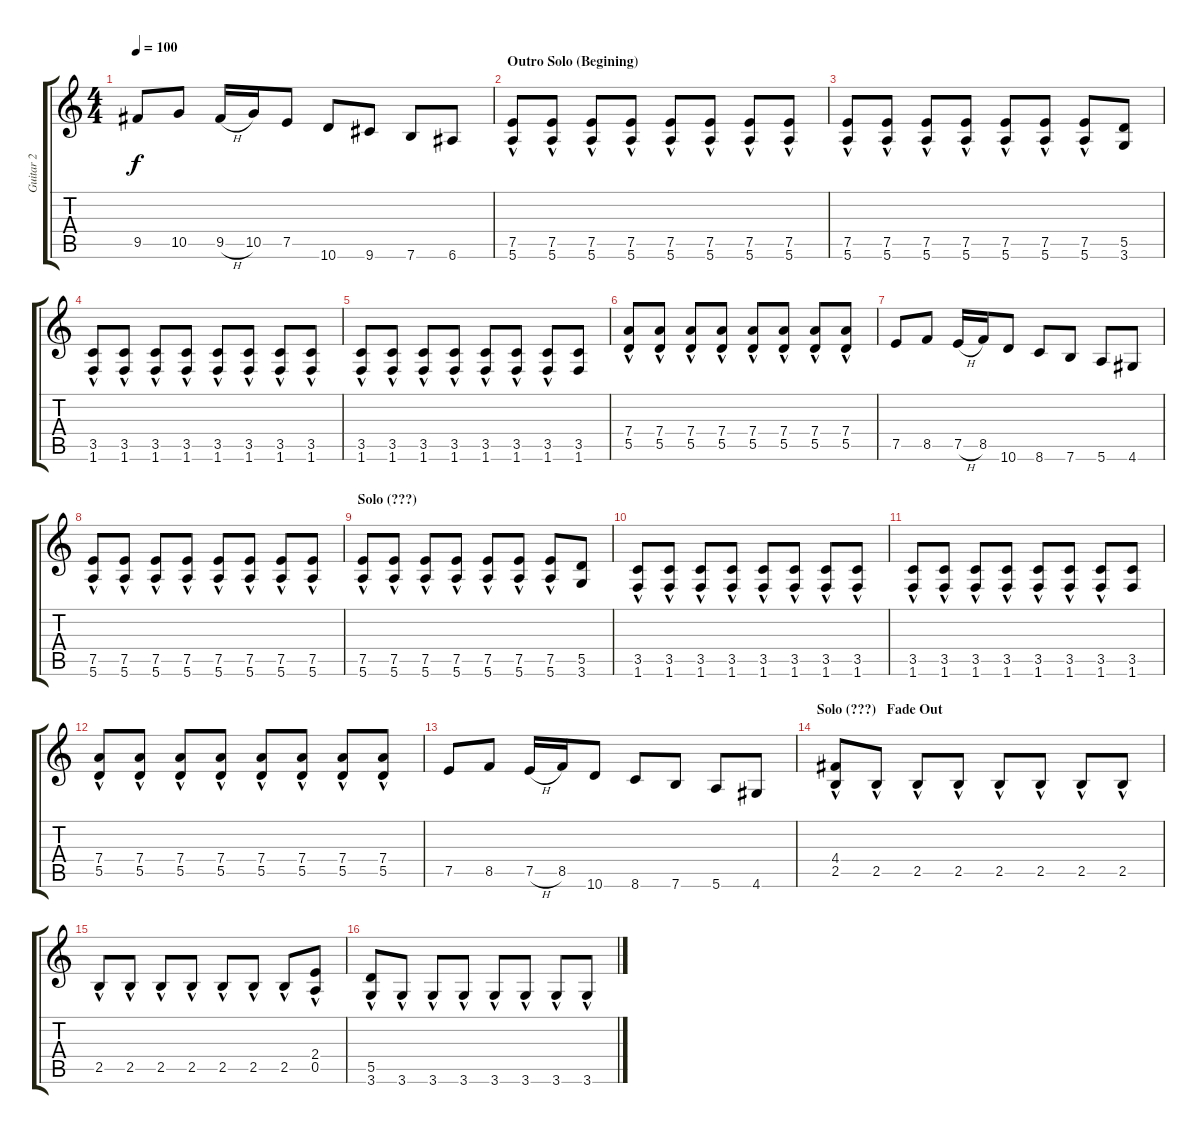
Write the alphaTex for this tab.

\track ("Guitar 2" "Guitar 2") {instrument distortionguitar}
\staff {score tabs}
\tuning (E4 B3 G3 D3 A2 E2) {hide}
\ts (4 4)
\tempo 100
\clef g2
\ks c
9.5.8{dy f} 10.5.8 9.5{h}.16 10.5.16 7.5.8 10.6.8 9.6.8 7.6.8 6.6.8 |
\section ("" "Outro Solo (Begining)")
(7.5{hac} 5.6{hac}).8 (7.5{hac} 5.6{hac}).8 (7.5{hac} 5.6{hac}).8 (7.5{hac} 5.6{hac}).8 (7.5{hac} 5.6{hac}).8 (7.5{hac} 5.6{hac}).8 (7.5{hac} 5.6{hac}).8 (7.5{hac} 5.6{hac}).8 |
(7.5{hac} 5.6{hac}).8 (7.5{hac} 5.6{hac}).8 (7.5{hac} 5.6{hac}).8 (7.5{hac} 5.6{hac}).8 (7.5{hac} 5.6{hac}).8 (7.5{hac} 5.6{hac}).8 (7.5{hac} 5.6{hac}).8 (5.5 3.6).8 |
(3.5{hac} 1.6{hac}).8 (3.5{hac} 1.6{hac}).8 (3.5{hac} 1.6{hac}).8 (3.5{hac} 1.6{hac}).8 (3.5{hac} 1.6{hac}).8 (3.5{hac} 1.6{hac}).8 (3.5{hac} 1.6{hac}).8 (3.5{hac} 1.6{hac}).8 |
(3.5{hac} 1.6{hac}).8 (3.5{hac} 1.6{hac}).8 (3.5{hac} 1.6{hac}).8 (3.5{hac} 1.6{hac}).8 (3.5{hac} 1.6{hac}).8 (3.5{hac} 1.6{hac}).8 (3.5{hac} 1.6{hac}).8 (3.5 1.6).8 |
(7.4{hac} 5.5{hac}).8 (7.4{hac} 5.5{hac}).8 (7.4{hac} 5.5{hac}).8 (7.4{hac} 5.5{hac}).8 (7.4{hac} 5.5{hac}).8 (7.4{hac} 5.5{hac}).8 (7.4{hac} 5.5{hac}).8 (7.4{hac} 5.5{hac}).8 |
7.5.8 8.5.8 7.5{h}.16 8.5.16 10.6.8 8.6.8 7.6.8 5.6.8 4.6.8 |
(7.5{hac} 5.6{hac}).8 (7.5{hac} 5.6{hac}).8 (7.5{hac} 5.6{hac}).8 (7.5{hac} 5.6{hac}).8 (7.5{hac} 5.6{hac}).8 (7.5{hac} 5.6{hac}).8 (7.5{hac} 5.6{hac}).8 (7.5{hac} 5.6{hac}).8 |
\section ("" "Solo (???)")
(7.5{hac} 5.6{hac}).8 (7.5{hac} 5.6{hac}).8 (7.5{hac} 5.6{hac}).8 (7.5{hac} 5.6{hac}).8 (7.5{hac} 5.6{hac}).8 (7.5{hac} 5.6{hac}).8 (7.5{hac} 5.6{hac}).8 (5.5 3.6).8 |
(3.5{hac} 1.6{hac}).8 (3.5{hac} 1.6{hac}).8 (3.5{hac} 1.6{hac}).8 (3.5{hac} 1.6{hac}).8 (3.5{hac} 1.6{hac}).8 (3.5{hac} 1.6{hac}).8 (3.5{hac} 1.6{hac}).8 (3.5{hac} 1.6{hac}).8 |
(3.5{hac} 1.6{hac}).8 (3.5{hac} 1.6{hac}).8 (3.5{hac} 1.6{hac}).8 (3.5{hac} 1.6{hac}).8 (3.5{hac} 1.6{hac}).8 (3.5{hac} 1.6{hac}).8 (3.5{hac} 1.6{hac}).8 (3.5 1.6).8 |
(7.4{hac} 5.5{hac}).8 (7.4{hac} 5.5{hac}).8 (7.4{hac} 5.5{hac}).8 (7.4{hac} 5.5{hac}).8 (7.4{hac} 5.5{hac}).8 (7.4{hac} 5.5{hac}).8 (7.4{hac} 5.5{hac}).8 (7.4{hac} 5.5{hac}).8 |
7.5.8 8.5.8 7.5{h}.16 8.5.16 10.6.8 8.6.8 7.6.8 5.6.8 4.6.8 |
\section ("" "Solo (???)   Fade Out")
(4.4{hac} 2.5{hac}).8 2.5{hac}.8 2.5{hac}.8 2.5{hac}.8 2.5{hac}.8 2.5{hac}.8 2.5{hac}.8 2.5{hac}.8 |
2.5{hac}.8 2.5{hac}.8 2.5{hac}.8 2.5{hac}.8 2.5{hac}.8 2.5{hac}.8 2.5{hac}.8 (2.4 0.5{hac}).8 |
(5.5{hac} 3.6{hac}).8 3.6{hac}.8 3.6{hac}.8 3.6{hac}.8 3.6{hac}.8 3.6{hac}.8 3.6{hac}.8 3.6{hac}.8
